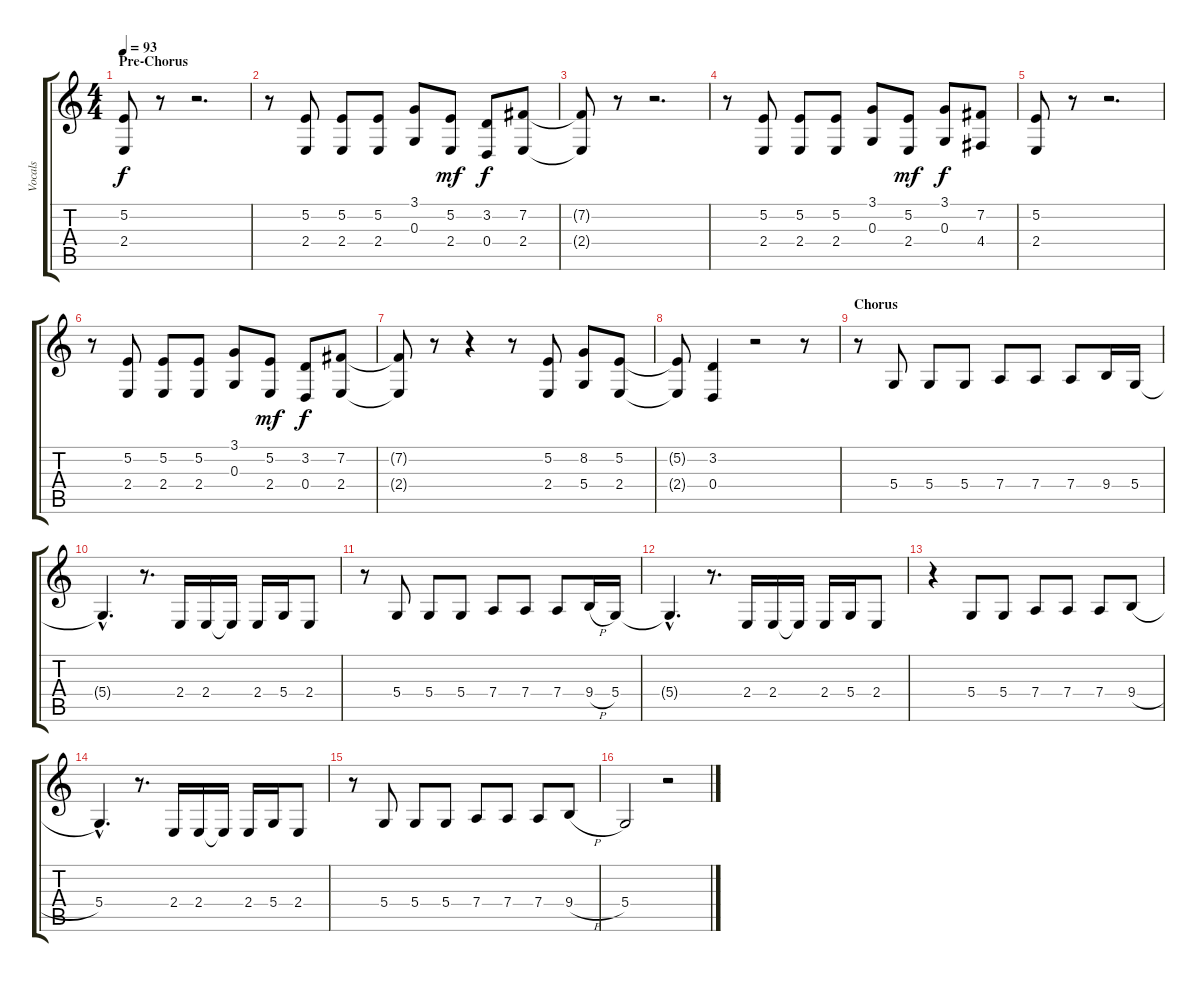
\track ("Vocals" "Vocals") {instrument bassoon}
\staff {score tabs}
\tuning (E4 B3 G3 D3 A2 E2) {hide}
\ts (4 4)
\section ("" "Pre-Chorus")
\tempo 93
\clef g2
\ks c
(5.2 2.4).8{dy f} r.8 r.2{d} |
r.8 (5.2 2.4).8 (5.2 2.4).8 (5.2 2.4).8 (3.1 0.3).8 (5.2 2.4).8{dy mf} (3.2 0.4).8{dy f} (7.2 2.4).8 |
(7.2{t} 2.4{t}).8 r.8 r.2{d} |
r.8 (5.2 2.4).8 (5.2 2.4).8 (5.2 2.4).8 (3.1 0.3).8 (5.2 2.4).8{dy mf} (3.1 0.3).8{dy f} (7.2 4.4).8 |
(5.2 2.4).8 r.8 r.2{d} |
r.8 (5.2 2.4).8 (5.2 2.4).8 (5.2 2.4).8 (3.1 0.3).8 (5.2 2.4).8{dy mf} (3.2 0.4).8{dy f} (7.2 2.4).8 |
(7.2{t} 2.4{t}).8 r.8 r.4 r.8 (5.2 2.4).8 (8.2 5.4).8 (5.2 2.4).8 |
(5.2{t} 2.4{t}).8 (3.2 0.4).4 r.2 r.8 |
\section ("" "Chorus")
r.8 5.4.8 5.4.8 5.4.8 7.4.8 7.4.8 7.4.8 9.4.16 5.4.16 |
5.4{hac t}.4{d} r.8{d} 2.4.16 2.4.16 2.4{t}.16 2.4.16 5.4.16 2.4.8 |
r.8 5.4.8 5.4.8 5.4.8 7.4.8 7.4.8 7.4.8 9.4{h}.16 5.4.16 |
5.4{hac t}.4{d} r.8{d} 2.4.16 2.4.16 2.4{t}.16 2.4.16 5.4.16 2.4.8 |
r.4 5.4.8 5.4.8 7.4.8 7.4.8 7.4.8 9.4{h}.8 |
5.4{hac}.4{d} r.8{d} 2.4.16 2.4.16 2.4{t}.16 2.4.16 5.4.16 2.4.8 |
r.8 5.4.8 5.4.8 5.4.8 7.4.8 7.4.8 7.4.8 9.4{h}.8 |
5.4.2 r.2
